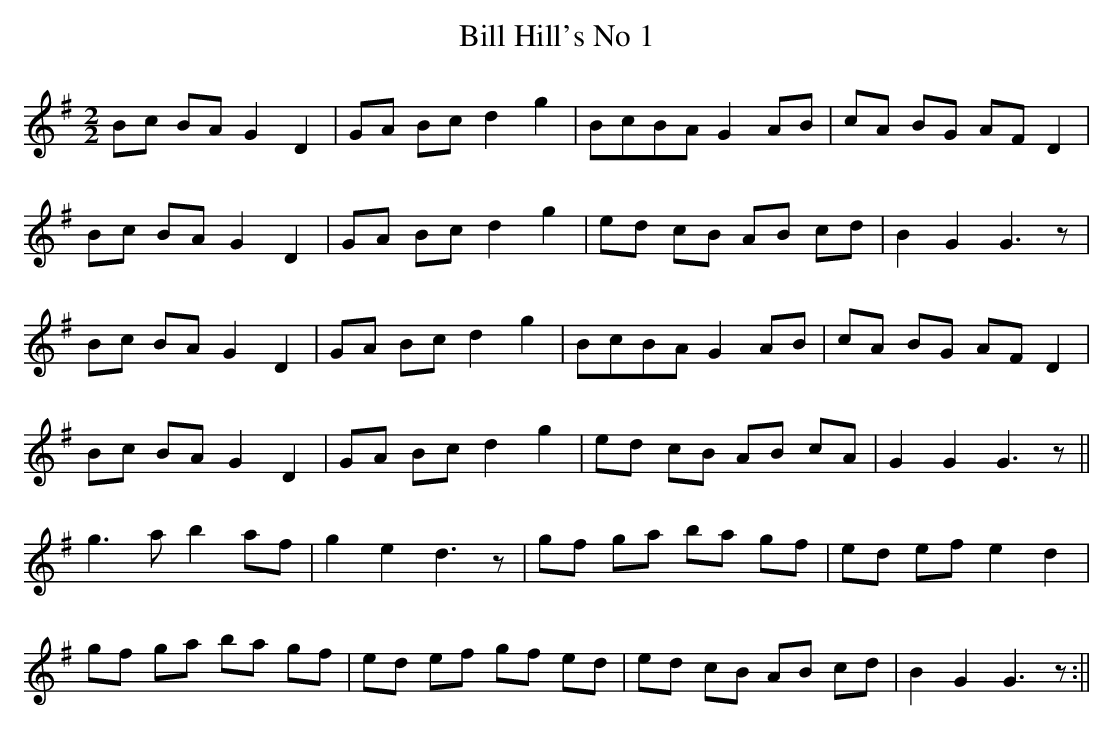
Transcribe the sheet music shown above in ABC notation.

X:1
T:Bill Hill's No 1
M:2/2
K:G
Bc BA G2 D2|GA Bc d2 g2|BcBA G2 AB|cA BG AF D2|
Bc BA G2 D2|GA Bc d2 g2|ed cB AB cd|B2 G2 G3 z|
Bc BA G2 D2|GA Bc d2 g2|BcBA G2 AB|cA BG AF D2|
Bc BA G2 D2|GA Bc d2 g2|ed cB AB cA|G2 G2 G3 z||
g3 a b2 af|g2 e2 d3 z|gf ga ba gf|ed ef e2 d2|
gf ga ba gf|ed ef gf ed|ed cB AB cd|B2 G2 G3 z:||
